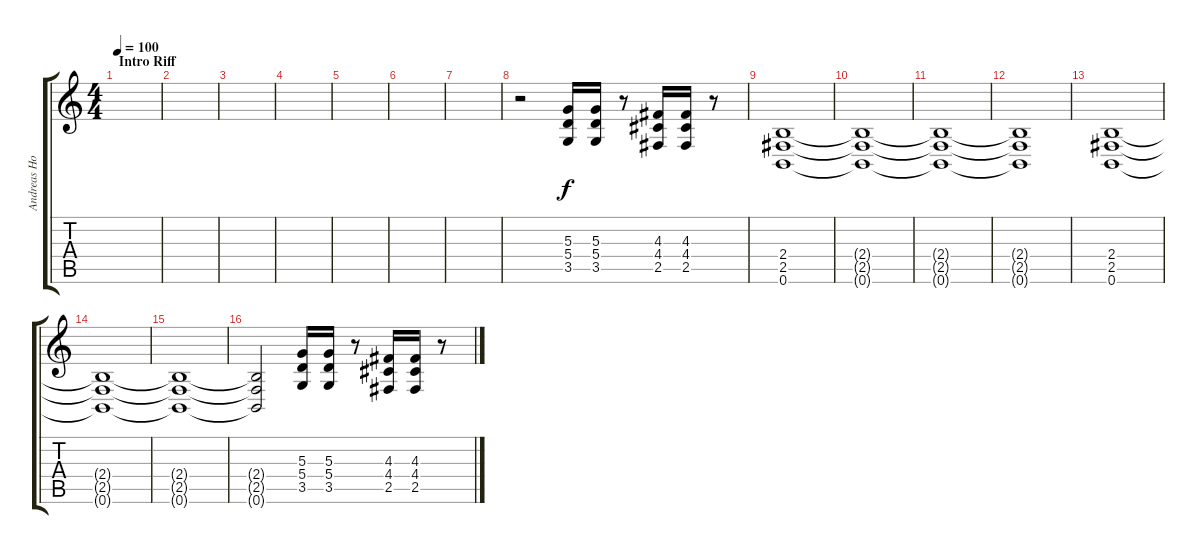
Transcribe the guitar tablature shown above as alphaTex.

\track ("Andreas Holma" "Andreas Ho") {instrument distortionguitar}
\staff {score tabs}
\tuning (B3 Gb3 D3 A2 E2 B1) {hide}
\ts (4 4)
\section ("" "Intro Riff")
\tempo 100
\clef g2
\ks c
|
|
|
|
|
|
|
r.2 (5.3 5.4 3.5).16 (5.3 5.4 3.5).16 r.8 (4.3 4.4 2.5).16 (4.3 4.4 2.5).16 r.8 |
(2.4 2.5 0.6).1 |
(2.4{t} 2.5{t} 0.6{t}).1 |
(2.4{t} 2.5{t} 0.6{t}).1 |
(2.4{t} 2.5{t} 0.6{t}).1 |
(2.4 2.5 0.6).1 |
(2.4{t} 2.5{t} 0.6{t}).1 |
(2.4{t} 2.5{t} 0.6{t}).1 |
(2.4{t} 2.5{t} 0.6{t}).2 (5.3 5.4 3.5).16 (5.3 5.4 3.5).16 r.8 (4.3 4.4 2.5).16 (4.3 4.4 2.5).16 r.8
